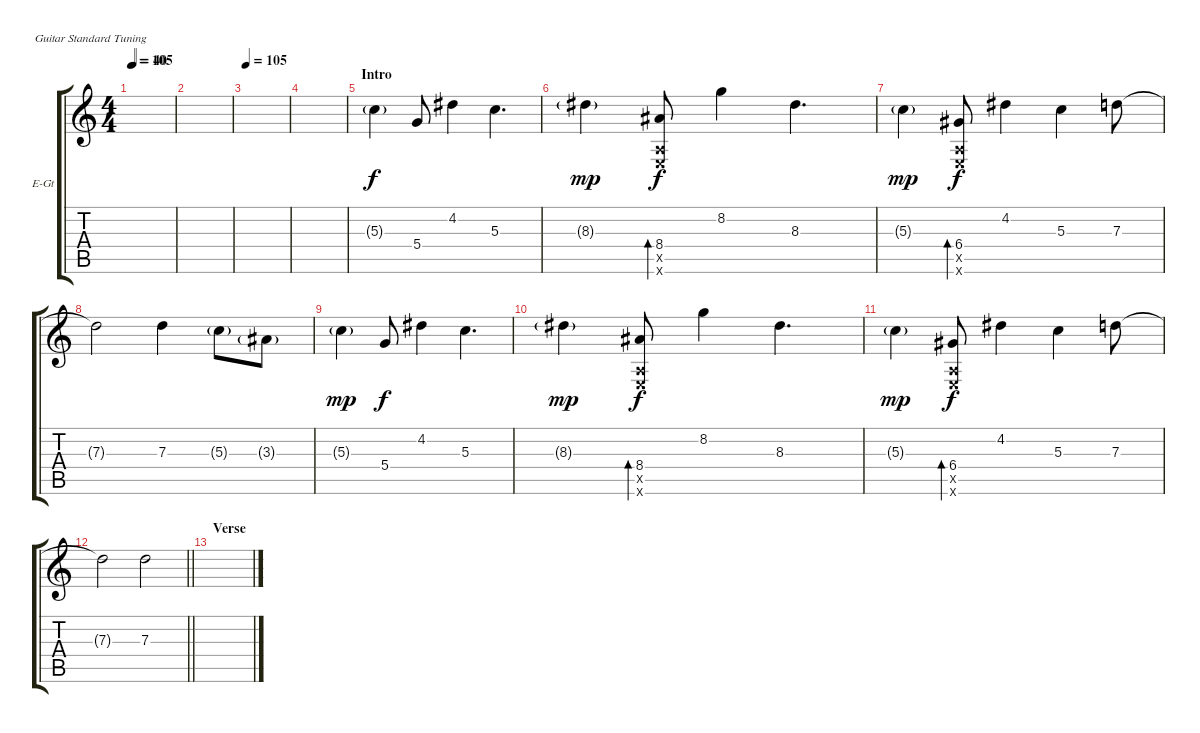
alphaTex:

\bracketExtendMode groupsimilarinstruments
\firstSystemTrackNameOrientation horizontal
\otherSystemsTrackNameOrientation horizontal
\track ("Electric Guitar 2" "E-Gt") {instrument distortionguitar}
\staff {score tabs}
\tuning (E4 B3 G3 D3 A2 E2)
\ts (4 4)
\tempo 105
\tempo (40 0.03125)
\clef g2
\ks c
|
|
\tempo (105 0.00625)
|
|
\section ("" "Intro")
5.3{g}.4 5.4.8{dy f} 4.2.4 5.3.4{d} |
8.3{g}.4{dy mp} (8.4 0.5{x} 0.6{x}).8{bd 118 dy f} 8.2.4 8.3.4{d} |
5.3{g}.4{dy mp} (6.4 0.5{x} 0.6{x}).8{bd 117 dy f} 4.2.4 5.3.4 7.3.8 |
7.3{t}.2 7.3.4 5.3{g}.8 3.3{g}.8 |
5.3{g}.4{dy mp} 5.4.8{dy f} 4.2.4 5.3.4{d} |
8.3{g}.4{dy mp} (8.4 0.5{x} 0.6{x}).8{bd 118 dy f} 8.2.4 8.3.4{d} |
5.3{g}.4{dy mp} (6.4 0.5{x} 0.6{x}).8{bd 117 dy f} 4.2.4 5.3.4 7.3.8 |
\barLineRight lightlight
7.3{t}.2 7.3.2 |
\section ("" "Verse")
